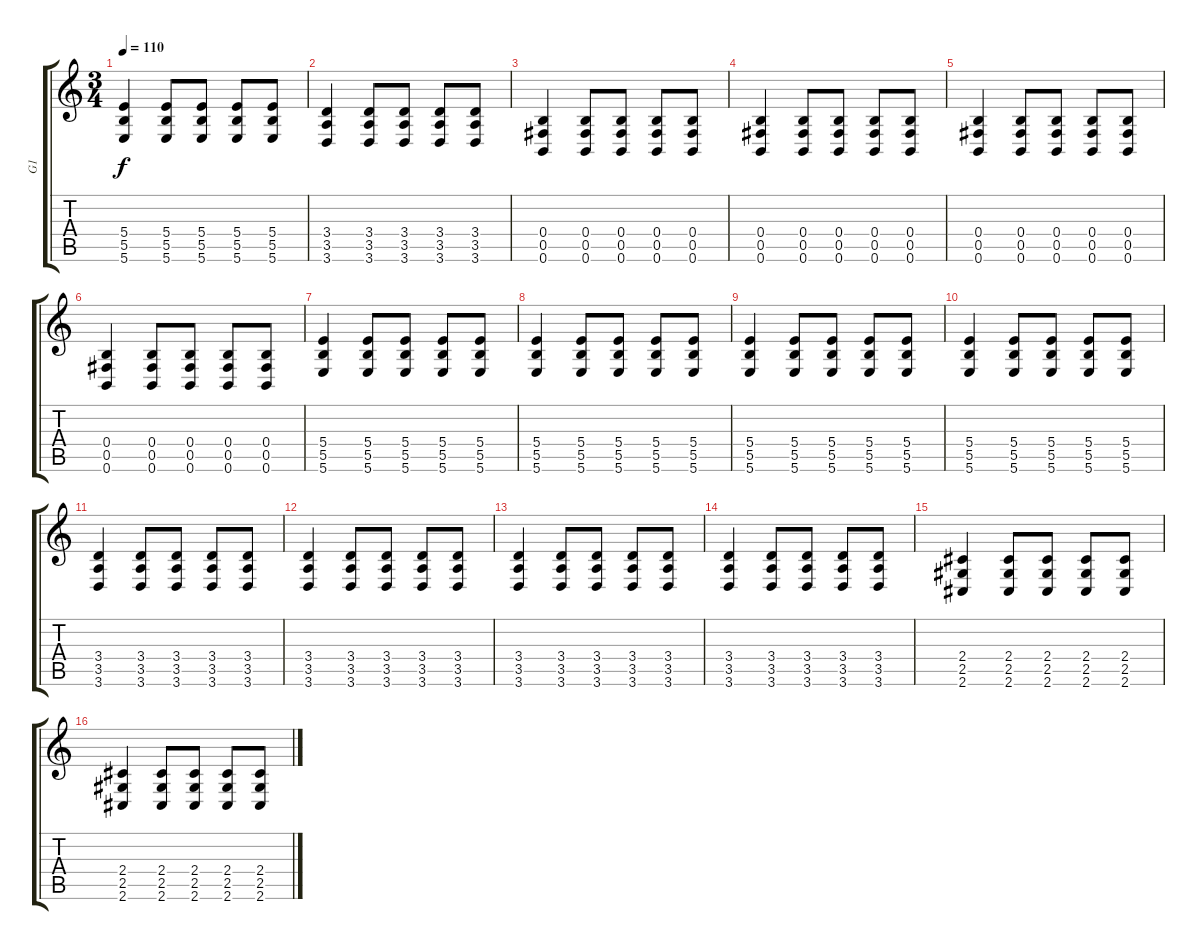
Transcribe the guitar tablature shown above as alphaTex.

\track ("G1" "G1") {instrument distortionguitar}
\staff {score tabs}
\tuning (Db4 Ab3 E3 B2 Gb2 B1) {hide}
\ts (3 4)
\tempo 110
\clef g2
\ks c
(5.4 5.5 5.6).4{dy f} (5.4 5.5 5.6).8 (5.4 5.5 5.6).8 (5.4 5.5 5.6).8 (5.4 5.5 5.6).8 |
(3.4 3.5 3.6).4 (3.4 3.5 3.6).8 (3.4 3.5 3.6).8 (3.4 3.5 3.6).8 (3.4 3.5 3.6).8 |
(0.4 0.5 0.6).4 (0.4 0.5 0.6).8 (0.4 0.5 0.6).8 (0.4 0.5 0.6).8 (0.4 0.5 0.6).8 |
(0.4 0.5 0.6).4 (0.4 0.5 0.6).8 (0.4 0.5 0.6).8 (0.4 0.5 0.6).8 (0.4 0.5 0.6).8 |
(0.4 0.5 0.6).4 (0.4 0.5 0.6).8 (0.4 0.5 0.6).8 (0.4 0.5 0.6).8 (0.4 0.5 0.6).8 |
(0.4 0.5 0.6).4 (0.4 0.5 0.6).8 (0.4 0.5 0.6).8 (0.4 0.5 0.6).8 (0.4 0.5 0.6).8 |
(5.4 5.5 5.6).4 (5.4 5.5 5.6).8 (5.4 5.5 5.6).8 (5.4 5.5 5.6).8 (5.4 5.5 5.6).8 |
(5.4 5.5 5.6).4 (5.4 5.5 5.6).8 (5.4 5.5 5.6).8 (5.4 5.5 5.6).8 (5.4 5.5 5.6).8 |
(5.4 5.5 5.6).4 (5.4 5.5 5.6).8 (5.4 5.5 5.6).8 (5.4 5.5 5.6).8 (5.4 5.5 5.6).8 |
(5.4 5.5 5.6).4 (5.4 5.5 5.6).8 (5.4 5.5 5.6).8 (5.4 5.5 5.6).8 (5.4 5.5 5.6).8 |
(3.4 3.5 3.6).4 (3.4 3.5 3.6).8 (3.4 3.5 3.6).8 (3.4 3.5 3.6).8 (3.4 3.5 3.6).8 |
(3.4 3.5 3.6).4 (3.4 3.5 3.6).8 (3.4 3.5 3.6).8 (3.4 3.5 3.6).8 (3.4 3.5 3.6).8 |
(3.4 3.5 3.6).4 (3.4 3.5 3.6).8 (3.4 3.5 3.6).8 (3.4 3.5 3.6).8 (3.4 3.5 3.6).8 |
(3.4 3.5 3.6).4 (3.4 3.5 3.6).8 (3.4 3.5 3.6).8 (3.4 3.5 3.6).8 (3.4 3.5 3.6).8 |
(2.4 2.5 2.6).4 (2.4 2.5 2.6).8 (2.4 2.5 2.6).8 (2.4 2.5 2.6).8 (2.4 2.5 2.6).8 |
(2.4 2.5 2.6).4 (2.4 2.5 2.6).8 (2.4 2.5 2.6).8 (2.4 2.5 2.6).8 (2.4 2.5 2.6).8
